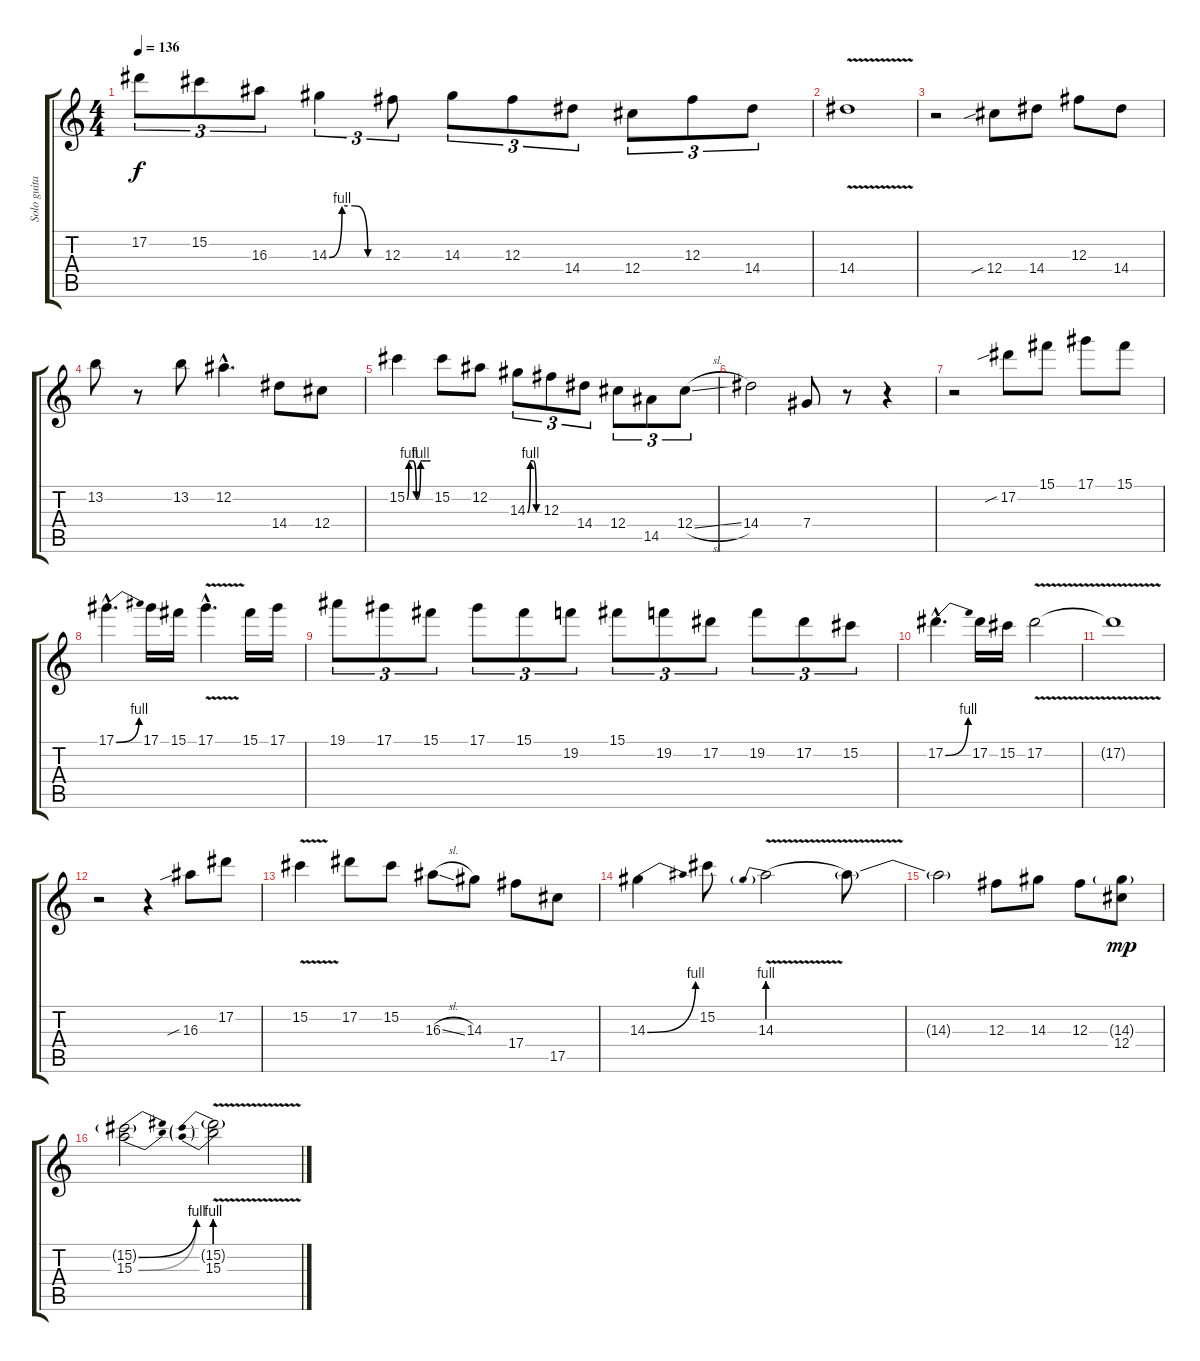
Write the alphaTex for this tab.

\track ("Solo guitar" "Solo guita") {instrument overdrivenguitar}
\staff {score tabs}
\tuning (Eb4 Bb3 Gb3 Db3 Ab2 Eb2) {hide}
\ts (4 4)
\tempo 136
\clef g2
\ks c
17.2.8{tu (3 2) dy f} 15.2.8{tu (3 2)} 16.3.8{tu (3 2)} 14.3{be (custom 0 0 15 4 30 4 45 0 60 0)}.4{tu (3 2)} 12.3.8{tu (3 2)} 14.3.8{tu (3 2)} 12.3.8{tu (3 2)} 14.4.8{tu (3 2)} 12.4.8{tu (3 2)} 12.3.8{tu (3 2)} 14.4.8{tu (3 2)} |
14.4{v}.1 |
r.2 12.4{sib}.8 14.4.8 12.3.8 14.4.8 |
13.2.8 r.8 13.2.8 12.2{hac}.4{d} 14.4.8 12.4.8 |
15.2{be (custom 0 0 5 4 15 4 24 0 35 4 40 4 50 4 60 4)}.4 15.2.8 12.2.8 14.3{be (custom 0 0 15 4 30 4 45 0 60 0)}.8{tu (3 2)} 12.3.8{tu (3 2)} 14.4.8{tu (3 2)} 12.4.8{tu (3 2)} 14.5.8{tu (3 2)} 12.4{sl}.8{tu (3 2)} |
14.4.2 7.4.8 r.8 r.4 |
r.2 17.2{sib}.8 15.1.8 17.1.8 15.1.8 |
17.1{be (bend 0 0 60 4) hac}.4{d} 17.1.16 15.1.16 17.1{v hac}.4{d} 15.1.16 17.1.16 |
19.1.8{tu (3 2)} 17.1.8{tu (3 2)} 15.1.8{tu (3 2)} 17.1.8{tu (3 2)} 15.1.8{tu (3 2)} 19.2.8{tu (3 2)} 15.1.8{tu (3 2)} 19.2.8{tu (3 2)} 17.2.8{tu (3 2)} 19.2.8{tu (3 2)} 17.2.8{tu (3 2)} 15.2.8{tu (3 2)} |
17.2{be (bend 0 0 60 4) hac}.4{d} 17.2.16 15.2.16 17.2{v}.2 |
17.2{t}.1 |
r.2 r.4 16.3{sib}.8 17.2.8 |
15.2{v}.4 17.2.8 15.2.8 16.3{sl}.8 14.3.8 17.4.8 17.5.8 |
14.3{be (bend 0 0 60 4)}.4 15.2.8 14.3{be (prebend 0 4 60 4) v}.2 14.3{t}.8 |
14.3{t}.2 12.3.8 14.3.8 12.3.8 (14.3{g} 12.4).8{dy mp} |
(15.2{be (bend 0 0 60 4) g} 15.3{be (bend 0 0 60 4)}).2 (15.2{be (prebend 0 4 60 4) g} 15.3{be (prebend 0 4 60 4) v}).2
